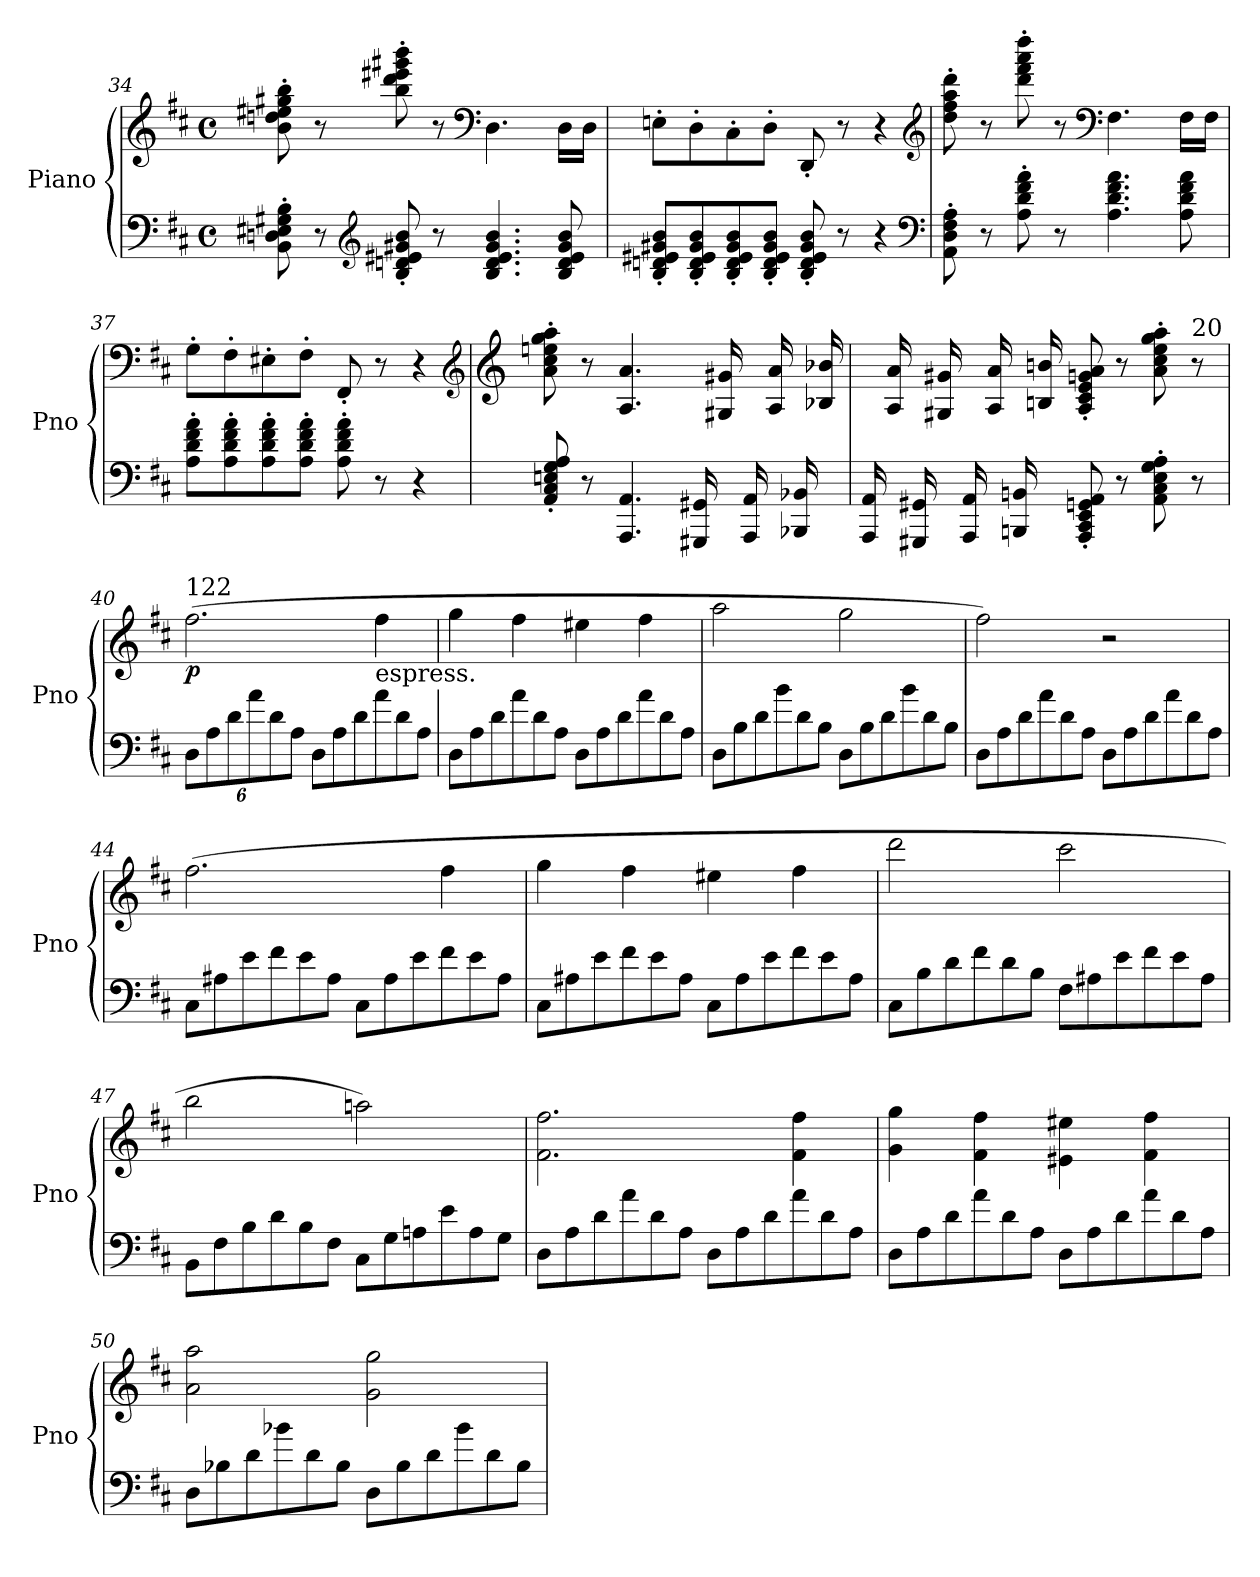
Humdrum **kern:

**kern	**kern	**dynam
*part1	*part1	*part1
*staff2	*staff1	*staff1/2
*I"Piano	*	*
*I'Pno	*	*
!!LO:LB:g=z
*clefF4	*clefG2	*
*k[f#c#]	*k[f#c#]	*
*D:	*D:	*
*M4/4	*M4/4	*
*met(c)	*met(c)	*
=34	=34	=34
8BB\' 8Dn\' 8E#X\' 8G#X\' 8B\'	8b\' 8ddn\' 8ee#X\' 8gg#X\' 8bb\'	.
8r	8r	.
*clefG2	*	*
8B/' 8dn/' 8e#X/' 8g#X/' 8b/'	8bb\' 8ddd\' 8eee#\' 8ggg#\' 8bbb\'	.
8r	8r	.
*	*clefF4	*
4.B/ 4.d/ 4.e#/ 4.g#/ 4.b/	4.D\	.
8B/ 8d/ 8e#/ 8g#/ 8b/	16D\LL	.
.	16D\JJ	.
=35	=35	=35
8B/' 8dn/' 8e#X/' 8g#X/' 8b/'L	8En'\L	.
8B/' 8d/' 8e#/' 8g#/' 8b/'	8D'\	.
8B/' 8d/' 8e#/' 8g#/' 8b/'	8C#'\	.
8B/' 8d/' 8e#/' 8g#/' 8b/'J	8D'\J	.
8B/' 8d/' 8e#/' 8g#/' 8b/'	8DD'/	.
8r	8r	.
4r	4r	.
*clefF4	*clefG2	*
=36	=36	=36
8AA\' 8D\' 8F#\' 8A\'	8dd\' 8ff#\' 8aa\' 8ddd\'	.
8r	8r	.
8A\' 8d\' 8f#\' 8a\'	8ddd\' 8fff#\' 8aaa\' 8dddd\'	.
8r	8r	.
*	*clefF4	*
4.A\ 4.d\ 4.f#\ 4.a\	4.F#\	.
8A\ 8d\ 8f#\ 8a\	16F#\LL	.
.	16F#\JJ	.
=37	=37	=37
8A\' 8d\' 8f#\' 8a\'L	8G'\L	.
8A\' 8d\' 8f#\' 8a\'	8F#'\	.
8A\' 8d\' 8f#\' 8a\'	8E#X'\	.
8A\' 8d\' 8f#\' 8a\'J	8F#'\J	.
8A\' 8d\' 8f#\' 8a\'	8FF#'/	.
8r	8r	.
4r	4r	.
*	*clefG2	*
!!LO:PB:g=z
=38	=38	=38
*	*clefG2	*
8AA/' 8C#/' 8En/' 8G/' 8A/'	8a\' 8cc#\' 8een\' 8gg\' 8aa\'	.
8r	8r	.
4.AAA/ 4.AA/	4.A/ 4.a/	.
16GGG#X/ 16GG#X/	16ryy	.
16ryy	16G#X/ 16g#X/	.
16AAA/ 16AA/	16ryy	.
16ryy	16A/ 16a/	.
16BBB-X/ 16BB-X/	16ryy	.
16ryy	16B-X/ 16b-X/	.
=39	=39	=39
16AAA/ 16AA/	16ryy	.
16ryy	16A/ 16a/	.
16GGG#X/ 16GG#X/	16ryy	.
16ryy	16G#X/ 16g#X/	.
16AAA/ 16AA/	16ryy	.
16ryy	16A/ 16a/	.
16BBBn/ 16BBn/	16ryy	.
16ryy	16Bn/ 16bn/	.
8AAA/' 8CC#/' 8EE/' 8GGn/' 8AA/'	8A/' 8c#/' 8e/' 8gn/' 8a/'	.
8r	8r	.
8AA\' 8C#\' 8E\' 8G\' 8A\'	8a\' 8cc#\' 8ee\' 8gg\' 8aa\'	.
!	!LO:TX:a:t=20	!
8r	8r	.
!!LO:LB:g=z
=40	=40	=40
*Xbrackettup	*	*
!	!LO:TX:a:t=122	!
!	!	!LO:DY:b
12D\L	(2.ff#\	p
12A\	.	.
12d\	.	.
12a\	.	.
12d\	.	.
12A\J	.	.
*Xtuplet	*	*
12D\L	.	.
12A\	.	.
12d\	.	.
!	!LO:TX:b:t=espress.	!
12a\	4ff#\	.
12d\	.	.
12A\J	.	.
=41	=41	=41
12D\L	4gg\	.
12A\	.	.
12d\	.	.
12a\	4ff#\	.
12d\	.	.
12A\J	.	.
12D\L	4ee#X\	.
12A\	.	.
12d\	.	.
12a\	4ff#\	.
12d\	.	.
12A\J	.	.
=42	=42	=42
12D\L	2aa\	.
12B\	.	.
12d\	.	.
12b\	.	.
12d\	.	.
12B\J	.	.
12D\L	2gg\	.
12B\	.	.
12d\	.	.
12b\	.	.
12d\	.	.
12B\J	.	.
=43	=43	=43
12D\L	2ff#\)	.
12A\	.	.
12d\	.	.
12a\	.	.
12d\	.	.
12A\J	.	.
12D\L	2r	.
12A\	.	.
12d\	.	.
12a\	.	.
12d\	.	.
12A\J	.	.
!!LO:LB:g=z
=44	=44	=44
12C#\L	(2.ff#\	.
12A#X\	.	.
12e\	.	.
12f#\	.	.
12e\	.	.
12A#\J	.	.
12C#\L	.	.
12A#\	.	.
12e\	.	.
12f#\	4ff#\	.
12e\	.	.
12A#\J	.	.
=45	=45	=45
12C#\L	4gg\	.
12A#X\	.	.
12e\	.	.
12f#\	4ff#\	.
12e\	.	.
12A#\J	.	.
12C#\L	4ee#X\	.
12A#\	.	.
12e\	.	.
12f#\	4ff#\	.
12e\	.	.
12A#\J	.	.
=46	=46	=46
12C#\L	2ddd\	.
12B\	.	.
12d\	.	.
12f#\	.	.
12d\	.	.
12B\J	.	.
12F#\L	2ccc#\	.
12A#X\	.	.
12e\	.	.
12f#\	.	.
12e\	.	.
12A#\J	.	.
=47	=47	=47
12BB\L	2bb\	.
12F#\	.	.
12B\	.	.
12d\	.	.
12B\	.	.
12F#\J	.	.
12C#\L	2aan\)	.
12G\	.	.
12An\	.	.
12e\	.	.
12A\	.	.
12G\J	.	.
!!LO:LB:g=z
=48	=48	=48
12D\L	2.f#\ 2.ff#\	.
12A\	.	.
12d\	.	.
12a\	.	.
12d\	.	.
12A\J	.	.
12D\L	.	.
12A\	.	.
12d\	.	.
12a\	4f#\ 4ff#\	.
12d\	.	.
12A\J	.	.
=49	=49	=49
12D\L	4g\ 4gg\	.
12A\	.	.
12d\	.	.
12a\	4f#\ 4ff#\	.
12d\	.	.
12A\J	.	.
12D\L	4e#X\ 4ee#X\	.
12A\	.	.
12d\	.	.
12a\	4f#\ 4ff#\	.
12d\	.	.
12A\J	.	.
=50	=50	=50
12D\L	2a\ 2aa\	.
12B-X\	.	.
12d\	.	.
12b-X\	.	.
12d\	.	.
12B-\J	.	.
12D\L	2g\ 2gg\	.
12B-\	.	.
12d\	.	.
12b-\	.	.
12d\	.	.
12B-\J	.	.
=	=	=
*-	*-	*-
